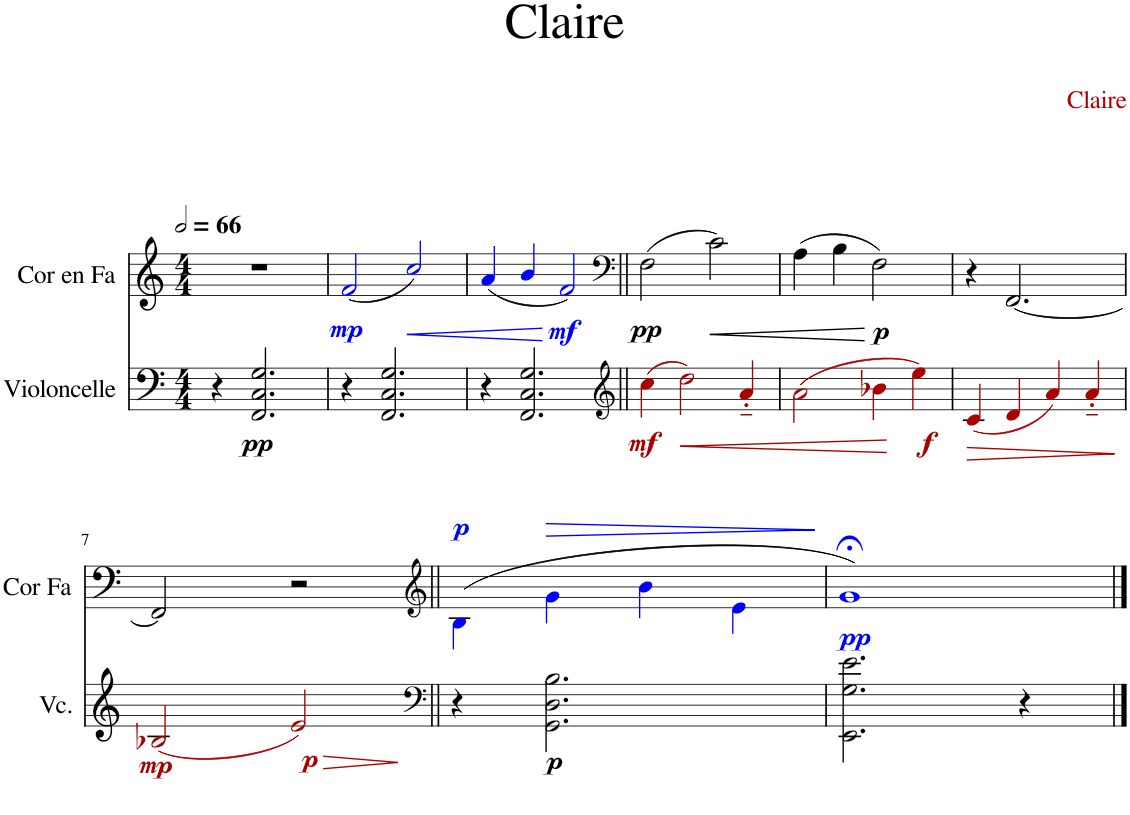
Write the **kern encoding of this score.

**kern	**dynam	**kern	**dynam
*part2	*part2	*part1	*part1
*staff2	*staff2	*staff1	*staff1
*I"Violoncelle	*	*I"Cor en Fa	*
*I'Vc.	*	*I'Cor Fa	*
*clefF4	*	*clefG2	*
*	*	*ITrd4c7	*
*k[]	*	*k[]	*
*M4/4	*	*M4/4	*
*MM132	*	*MM132	*
=1	=1	=1	=1
4r	.	1r	.
!	!LO:DY:b	!	!
2.FF/ 2.C/ 2.G/	pp	.	.
=2	=2	=2	=2
!	!	!	!LO:DY:b
4r	.	(2fi/	mp
2.FF/ 2.C/ 2.G/	.	.	.
!	!	!	!LO:HP:b
.	.	2cci/)	<
=3	=3	=3	=3
4r	.	(4ai/	.
2.FF/ 2.C/ 2.G/	.	4bi/	.
!	!	!	!LO:DY:n=1:b
.	.	2fi/)	[ mf
=4||	=4||	=4||	=4||
*clefG2	*	*clefF4	*
!	!LO:DY:b	!	!LO:DY:b
(4ccj\	mf	(2F\	pp
!	!LO:HP:b	!	!
2ddj\)	<	.	.
!	!	!	!LO:HP:b
.	.	2c\)	<
4a'~j/	.	.	.
=5	=5	=5	=5
(2aj\	.	(4A\	.
.	.	4B\	.
!	!	!	!LO:DY:n=1:b
4b-Xj\	.	2F\)	[ p
!	!LO:DY:n=1:b	!	!
4eej\)	[ f	.	.
=6	=6	=6	=6
!	!LO:HP:b	!	!
(4cj/	>	4r	.
4dj/	.	[2.FF/	.
4aj/)	.	.	.
4a'~j/	.	.	.
.	]	.	.
!!LO:LB:g=z
=7	=7	=7	=7
!	!LO:DY:b	!	!
(2B-Xj/	mp	2FF/]	.
!	!LO:HP:b	!	!
!	!LO:DY:n=1:b	!	!
2ej/)	> p	2r	.
.	]	.	.
=8||	=8||	=8||	=8||
*clefF4	*	*clefG2	*
!	!	!	!LO:DY:a
4r	.	(4Bi\	p
!	!LO:DY:b	!	!LO:HP:b
2.GG\ 2.D\ 2.B\	p	4gi\	>
.	.	4bi\	.
.	.	4ei\	.
.	.	.	]
=9	=9	=9	=9
!	!	!	!LO:DY:b
2.EE\ 2.G\ 2.e\	.	1g;<i)	pp
4r	.	.	.
==	==	==	==
*-	*-	*-	*-
